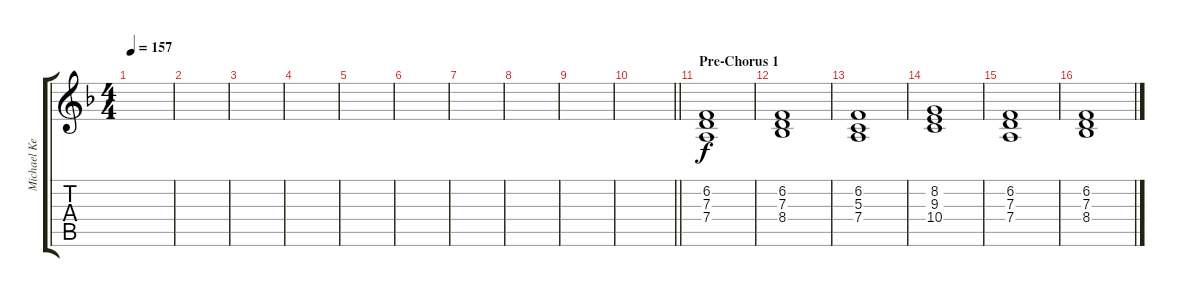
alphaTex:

\track ("Michael Kenny" "Michael Ke") {instrument stringensemble1}
\staff {score tabs}
\tuning (E4 B3 G3 D3 A2 E2) {hide}
\ts (4 4)
\tempo 157
\clef g2
\ks f
|
|
|
|
|
|
|
|
|
\barLineRight lightlight
|
\section ("" "Pre-Chorus 1")
(6.2 7.3 7.4).1 |
(6.2 7.3 8.4).1 |
(6.2 5.3 7.4).1 |
(8.2 9.3 10.4).1 |
(6.2 7.3 7.4).1 |
(6.2 7.3 8.4).1
